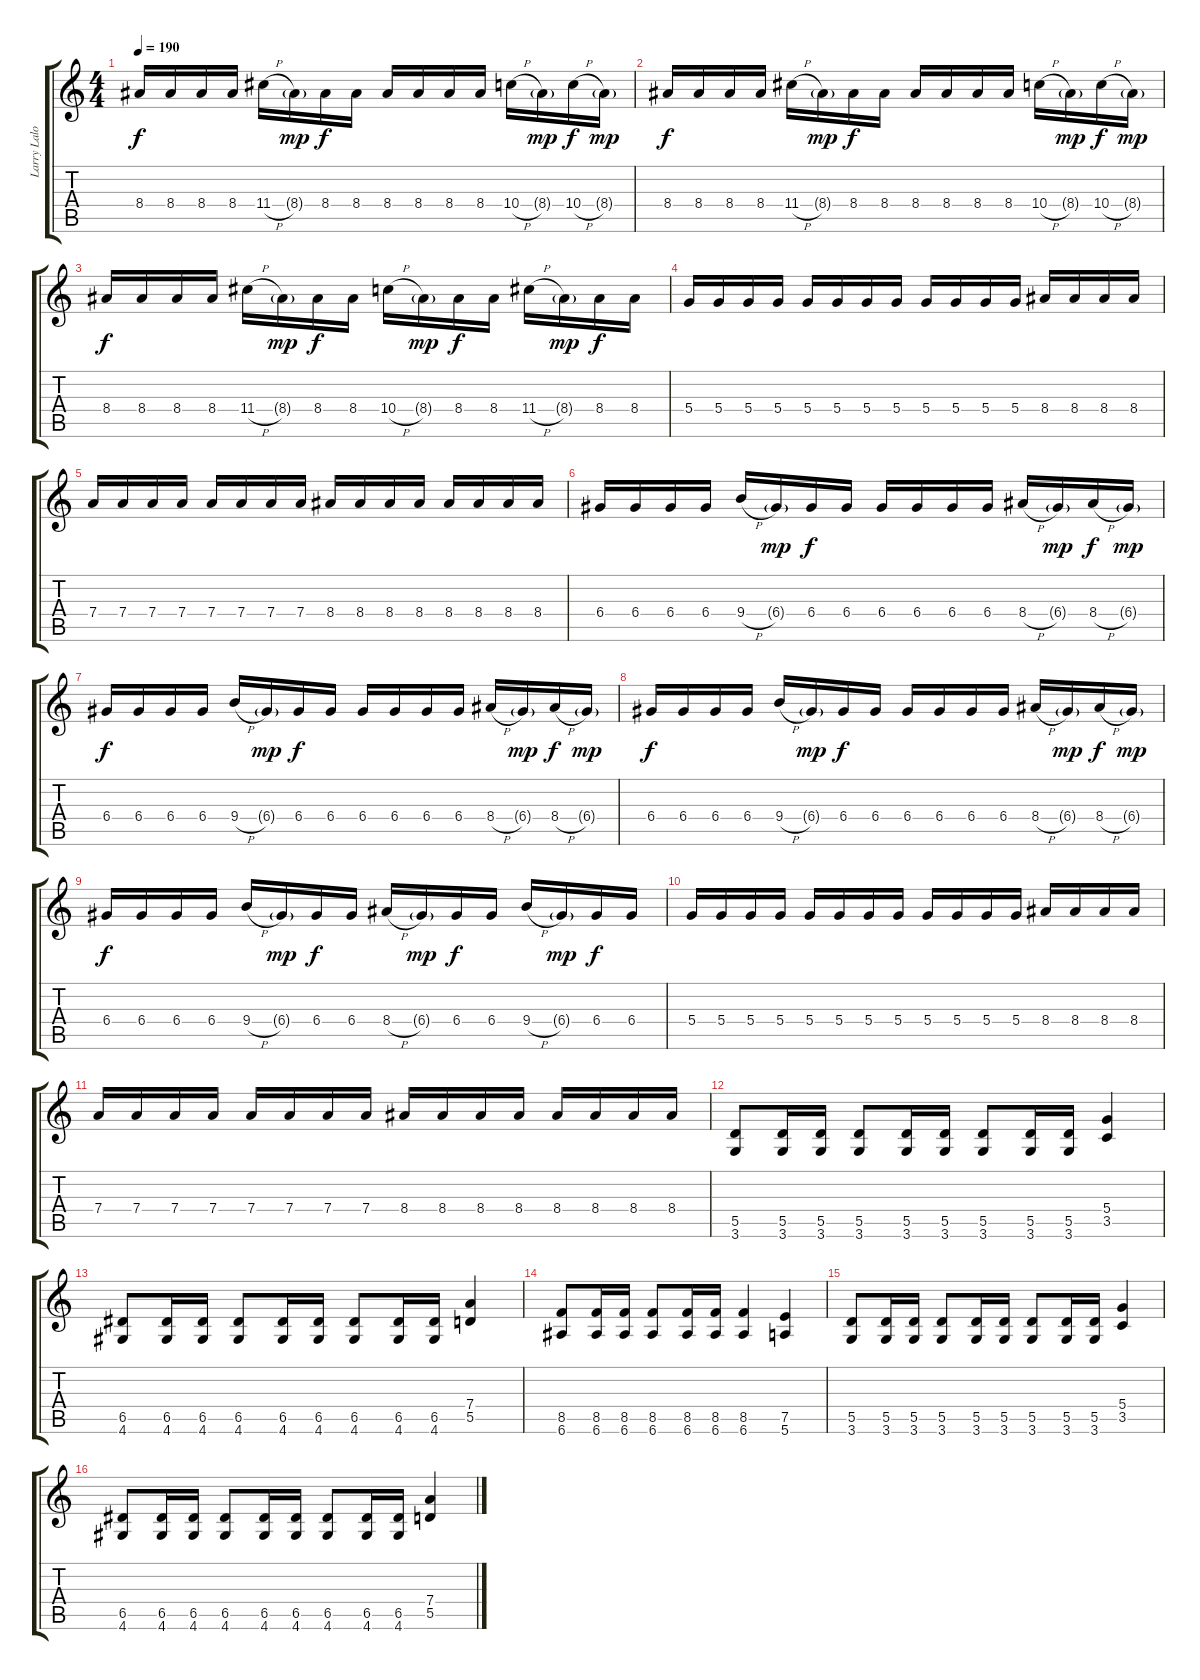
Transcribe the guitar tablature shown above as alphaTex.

\track ("Larry Lalonde" "Larry Lalo") {instrument distortionguitar}
\staff {score tabs}
\tuning (E4 B3 G3 D3 A2 E2) {hide}
\ts (4 4)
\tempo 190
\clef g2
\ks c
8.4.16{dy f} 8.4.16 8.4.16 8.4.16 11.4{h}.16 8.4{g}.16{dy mp} 8.4.16{dy f} 8.4.16 8.4.16 8.4.16 8.4.16 8.4.16 10.4{h}.16 8.4{g}.16{dy mp} 10.4{h}.16{dy f} 8.4{g}.16{dy mp} |
8.4.16{dy f} 8.4.16 8.4.16 8.4.16 11.4{h}.16 8.4{g}.16{dy mp} 8.4.16{dy f} 8.4.16 8.4.16 8.4.16 8.4.16 8.4.16 10.4{h}.16 8.4{g}.16{dy mp} 10.4{h}.16{dy f} 8.4{g}.16{dy mp} |
8.4.16{dy f} 8.4.16 8.4.16 8.4.16 11.4{h}.16 8.4{g}.16{dy mp} 8.4.16{dy f} 8.4.16 10.4{h}.16 8.4{g}.16{dy mp} 8.4.16{dy f} 8.4.16 11.4{h}.16 8.4{g}.16{dy mp} 8.4.16{dy f} 8.4.16 |
5.4.16 5.4.16 5.4.16 5.4.16 5.4.16 5.4.16 5.4.16 5.4.16 5.4.16 5.4.16 5.4.16 5.4.16 8.4.16 8.4.16 8.4.16 8.4.16 |
7.4.16 7.4.16 7.4.16 7.4.16 7.4.16 7.4.16 7.4.16 7.4.16 8.4.16 8.4.16 8.4.16 8.4.16 8.4.16 8.4.16 8.4.16 8.4.16 |
6.4.16 6.4.16 6.4.16 6.4.16 9.4{h}.16 6.4{g}.16{dy mp} 6.4.16{dy f} 6.4.16 6.4.16 6.4.16 6.4.16 6.4.16 8.4{h}.16 6.4{g}.16{dy mp} 8.4{h}.16{dy f} 6.4{g}.16{dy mp} |
6.4.16{dy f} 6.4.16 6.4.16 6.4.16 9.4{h}.16 6.4{g}.16{dy mp} 6.4.16{dy f} 6.4.16 6.4.16 6.4.16 6.4.16 6.4.16 8.4{h}.16 6.4{g}.16{dy mp} 8.4{h}.16{dy f} 6.4{g}.16{dy mp} |
6.4.16{dy f} 6.4.16 6.4.16 6.4.16 9.4{h}.16 6.4{g}.16{dy mp} 6.4.16{dy f} 6.4.16 6.4.16 6.4.16 6.4.16 6.4.16 8.4{h}.16 6.4{g}.16{dy mp} 8.4{h}.16{dy f} 6.4{g}.16{dy mp} |
6.4.16{dy f} 6.4.16 6.4.16 6.4.16 9.4{h}.16 6.4{g}.16{dy mp} 6.4.16{dy f} 6.4.16 8.4{h}.16 6.4{g}.16{dy mp} 6.4.16{dy f} 6.4.16 9.4{h}.16 6.4{g}.16{dy mp} 6.4.16{dy f} 6.4.16 |
5.4.16 5.4.16 5.4.16 5.4.16 5.4.16 5.4.16 5.4.16 5.4.16 5.4.16 5.4.16 5.4.16 5.4.16 8.4.16 8.4.16 8.4.16 8.4.16 |
7.4.16 7.4.16 7.4.16 7.4.16 7.4.16 7.4.16 7.4.16 7.4.16 8.4.16 8.4.16 8.4.16 8.4.16 8.4.16 8.4.16 8.4.16 8.4.16 |
(5.5 3.6).8 (5.5 3.6).16 (5.5 3.6).16 (5.5 3.6).8 (5.5 3.6).16 (5.5 3.6).16 (5.5 3.6).8 (5.5 3.6).16 (5.5 3.6).16 (5.4 3.5).4 |
(6.5 4.6).8 (6.5 4.6).16 (6.5 4.6).16 (6.5 4.6).8 (6.5 4.6).16 (6.5 4.6).16 (6.5 4.6).8 (6.5 4.6).16 (6.5 4.6).16 (7.4 5.5).4 |
(8.5 6.6).8 (8.5 6.6).16 (8.5 6.6).16 (8.5 6.6).8 (8.5 6.6).16 (8.5 6.6).16 (8.5 6.6).4 (7.5 5.6).4 |
(5.5 3.6).8 (5.5 3.6).16 (5.5 3.6).16 (5.5 3.6).8 (5.5 3.6).16 (5.5 3.6).16 (5.5 3.6).8 (5.5 3.6).16 (5.5 3.6).16 (5.4 3.5).4 |
(6.5 4.6).8 (6.5 4.6).16 (6.5 4.6).16 (6.5 4.6).8 (6.5 4.6).16 (6.5 4.6).16 (6.5 4.6).8 (6.5 4.6).16 (6.5 4.6).16 (7.4 5.5).4
